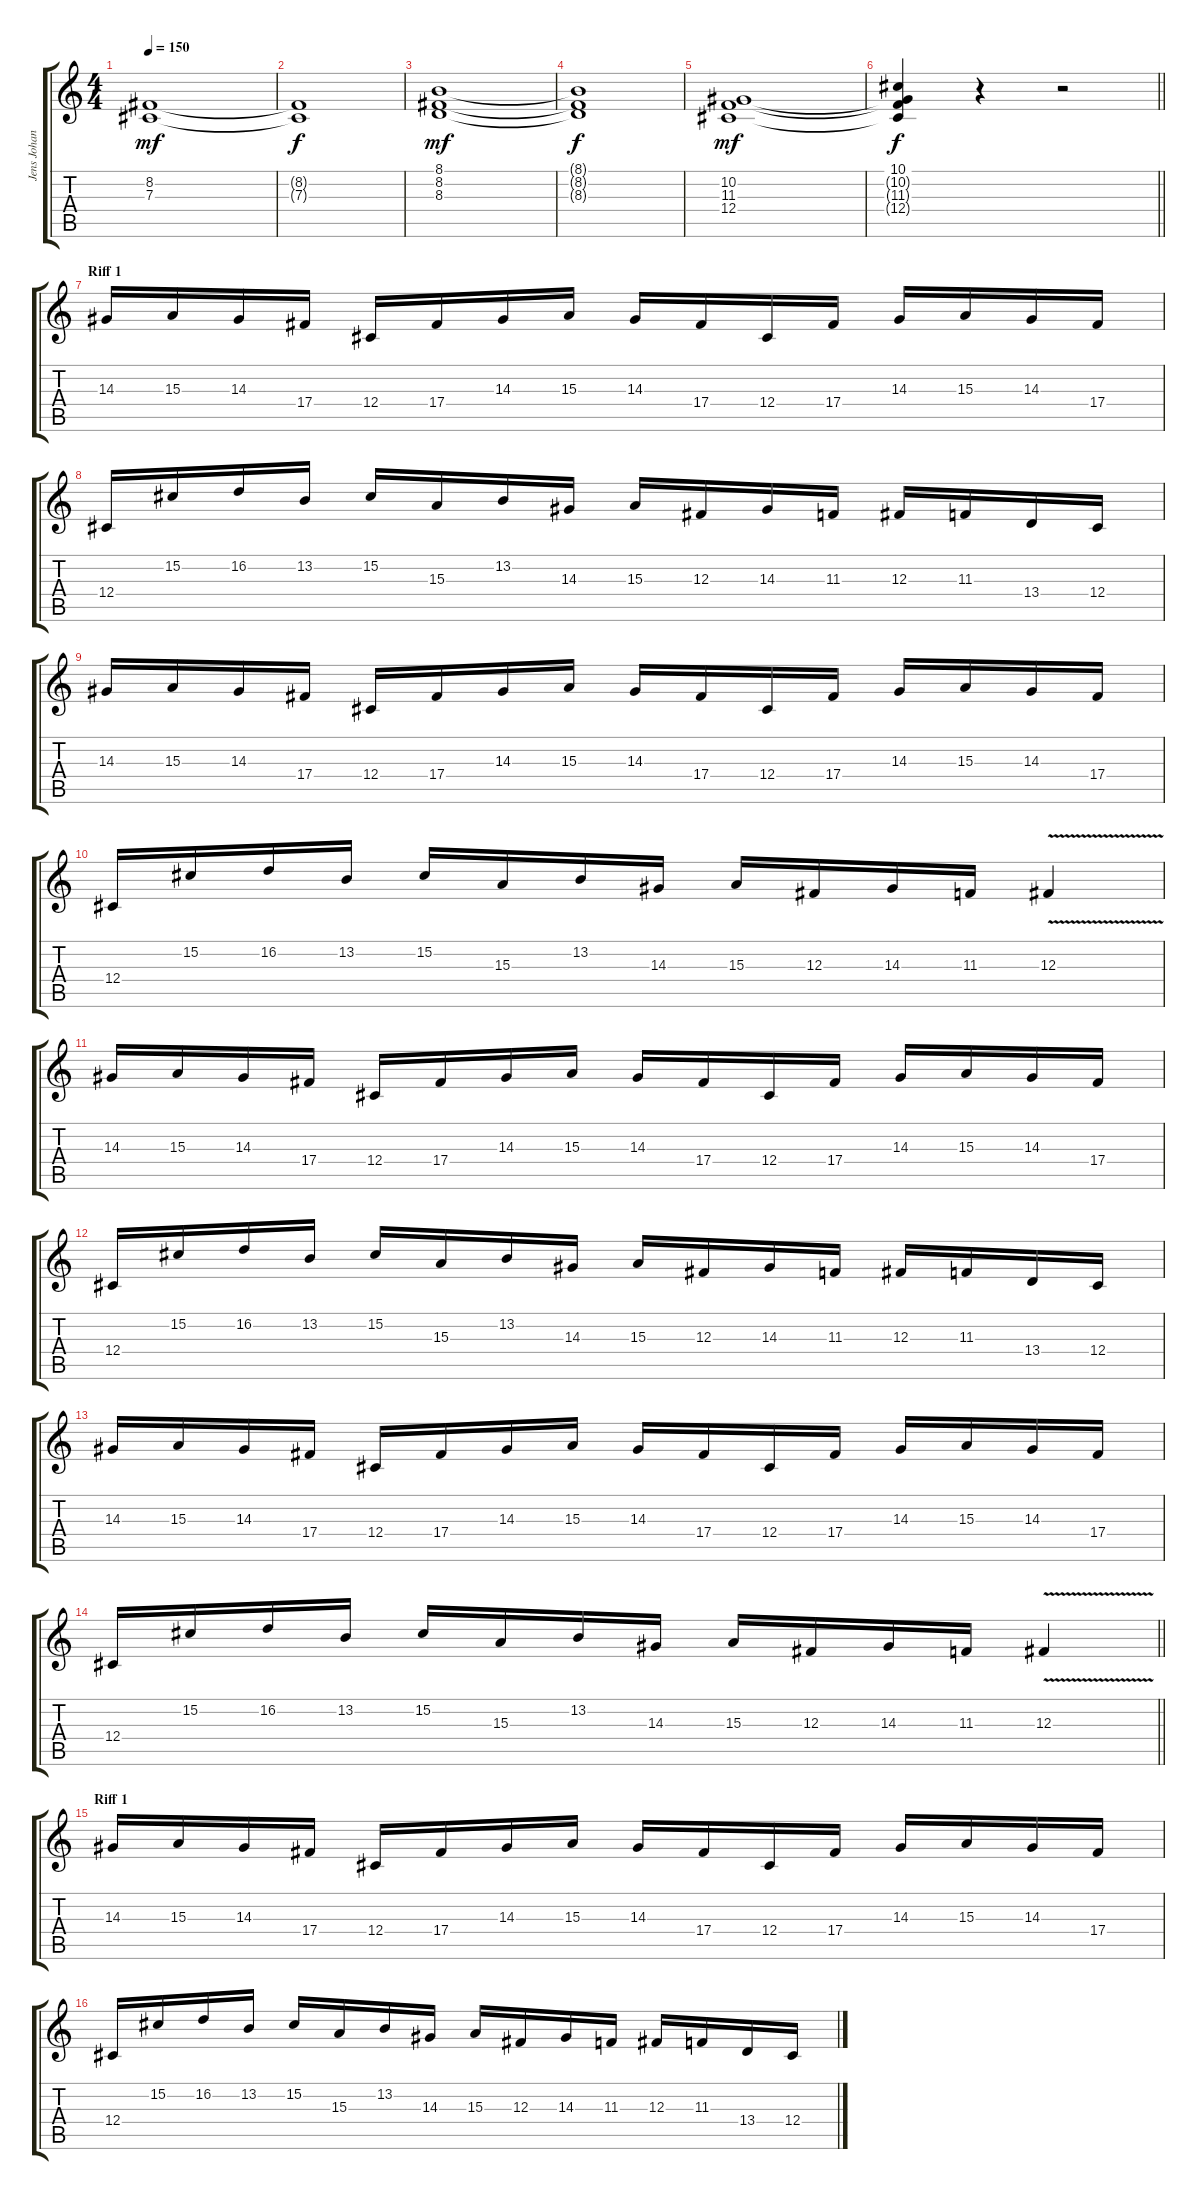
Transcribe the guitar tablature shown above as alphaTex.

\track ("Jens Johannson" "Jens Johan") {instrument harpsichord}
\staff {score tabs}
\tuning (Eb4 Bb3 Gb3 Db3 Ab2 Eb2) {hide}
\ts (4 4)
\tempo 150
\clef g2
\ks c
(8.2 7.3).1{dy mf} |
(8.2{t} 7.3{t}).1{dy f} |
(8.1 8.2 8.3).1{dy mf} |
(8.1{t} 8.2{t} 8.3{t}).1{dy f} |
(10.2 11.3 12.4).1{dy mf} |
\barLineRight lightlight
(10.1 10.2{t} 11.3{t} 12.4{t}).4{dy f} r.4 r.2 |
\section ("" "Riff 1")
14.3.16{volume 16 instrument harpsichord} 15.3.16 14.3.16 17.4.16 12.4.16 17.4.16 14.3.16 15.3.16 14.3.16 17.4.16 12.4.16 17.4.16 14.3.16 15.3.16 14.3.16 17.4.16 |
12.4.16 15.2.16 16.2.16 13.2.16 15.2.16 15.3.16 13.2.16 14.3.16 15.3.16 12.3.16 14.3.16 11.3.16 12.3.16 11.3.16 13.4.16 12.4.16 |
14.3.16 15.3.16 14.3.16 17.4.16 12.4.16 17.4.16 14.3.16 15.3.16 14.3.16 17.4.16 12.4.16 17.4.16 14.3.16 15.3.16 14.3.16 17.4.16 |
12.4.16 15.2.16 16.2.16 13.2.16 15.2.16 15.3.16 13.2.16 14.3.16 15.3.16 12.3.16 14.3.16 11.3.16 12.3{v}.4 |
14.3.16 15.3.16 14.3.16 17.4.16 12.4.16 17.4.16 14.3.16 15.3.16 14.3.16 17.4.16 12.4.16 17.4.16 14.3.16 15.3.16 14.3.16 17.4.16 |
12.4.16 15.2.16 16.2.16 13.2.16 15.2.16 15.3.16 13.2.16 14.3.16 15.3.16 12.3.16 14.3.16 11.3.16 12.3.16 11.3.16 13.4.16 12.4.16 |
14.3.16 15.3.16 14.3.16 17.4.16 12.4.16 17.4.16 14.3.16 15.3.16 14.3.16 17.4.16 12.4.16 17.4.16 14.3.16 15.3.16 14.3.16 17.4.16 |
\barLineRight lightlight
12.4.16 15.2.16 16.2.16 13.2.16 15.2.16 15.3.16 13.2.16 14.3.16 15.3.16 12.3.16 14.3.16 11.3.16 12.3{v}.4 |
\section ("" "Riff 1")
14.3.16 15.3.16 14.3.16 17.4.16 12.4.16 17.4.16 14.3.16 15.3.16 14.3.16 17.4.16 12.4.16 17.4.16 14.3.16 15.3.16 14.3.16 17.4.16 |
12.4.16 15.2.16 16.2.16 13.2.16 15.2.16 15.3.16 13.2.16 14.3.16 15.3.16 12.3.16 14.3.16 11.3.16 12.3.16 11.3.16 13.4.16 12.4.16
